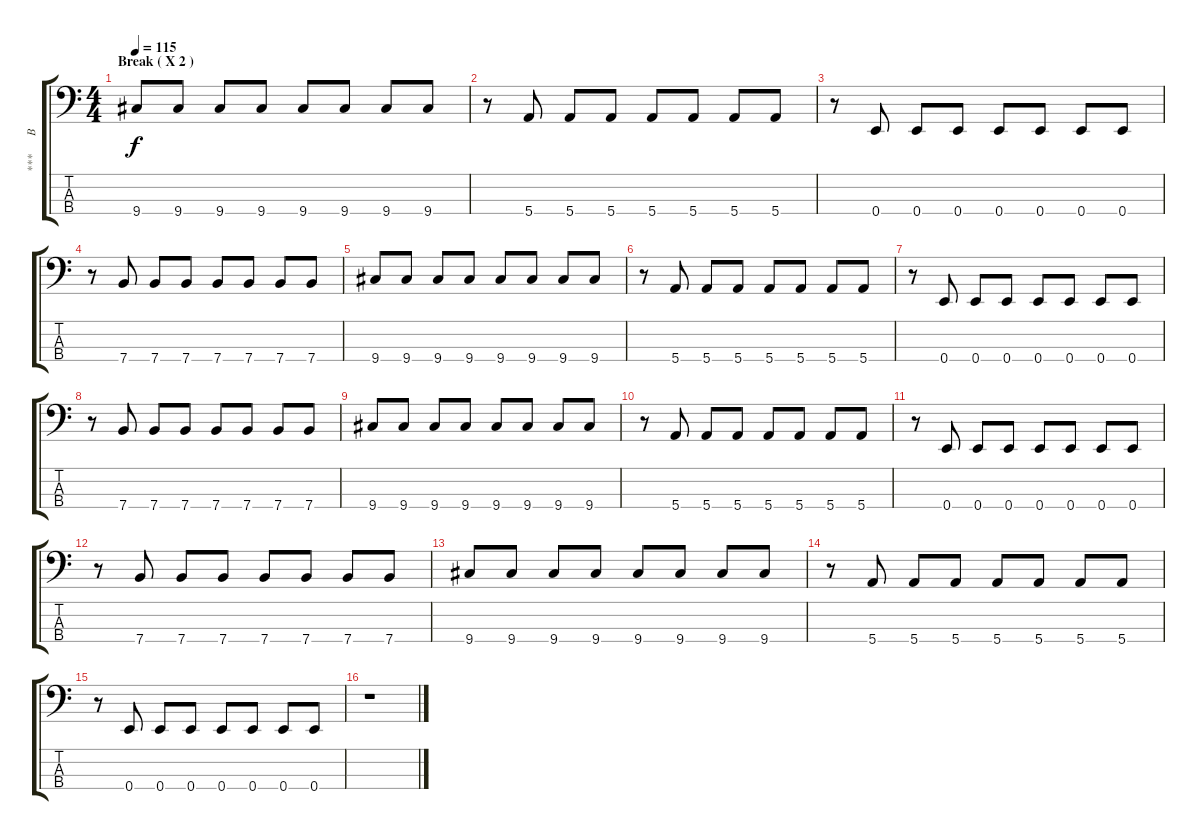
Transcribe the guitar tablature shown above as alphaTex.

\track ("***      Basse     ***" "***      B") {instrument electricbassfinger}
\staff {score tabs}
\tuning (G2 D2 A1 E1) {hide}
\ts (4 4)
\section ("" "Break ( X 2 )")
\tempo 115
\clef f4
\ks c
9.4.8{dy f} 9.4.8 9.4.8 9.4.8 9.4.8 9.4.8 9.4.8 9.4.8 |
r.8 5.4.8 5.4.8 5.4.8 5.4.8 5.4.8 5.4.8 5.4.8 |
r.8 0.4.8 0.4.8 0.4.8 0.4.8 0.4.8 0.4.8 0.4.8 |
r.8 7.4.8 7.4.8 7.4.8 7.4.8 7.4.8 7.4.8 7.4.8 |
9.4.8 9.4.8 9.4.8 9.4.8 9.4.8 9.4.8 9.4.8 9.4.8 |
r.8 5.4.8 5.4.8 5.4.8 5.4.8 5.4.8 5.4.8 5.4.8 |
r.8 0.4.8 0.4.8 0.4.8 0.4.8 0.4.8 0.4.8 0.4.8 |
r.8 7.4.8 7.4.8 7.4.8 7.4.8 7.4.8 7.4.8 7.4.8 |
9.4.8 9.4.8 9.4.8 9.4.8 9.4.8 9.4.8 9.4.8 9.4.8 |
r.8 5.4.8 5.4.8 5.4.8 5.4.8 5.4.8 5.4.8 5.4.8 |
r.8 0.4.8 0.4.8 0.4.8 0.4.8 0.4.8 0.4.8 0.4.8 |
r.8 7.4.8 7.4.8 7.4.8 7.4.8 7.4.8 7.4.8 7.4.8 |
9.4.8 9.4.8 9.4.8 9.4.8 9.4.8 9.4.8 9.4.8 9.4.8 |
r.8 5.4.8 5.4.8 5.4.8 5.4.8 5.4.8 5.4.8 5.4.8 |
r.8 0.4.8 0.4.8 0.4.8 0.4.8 0.4.8 0.4.8 0.4.8 |
r.1
